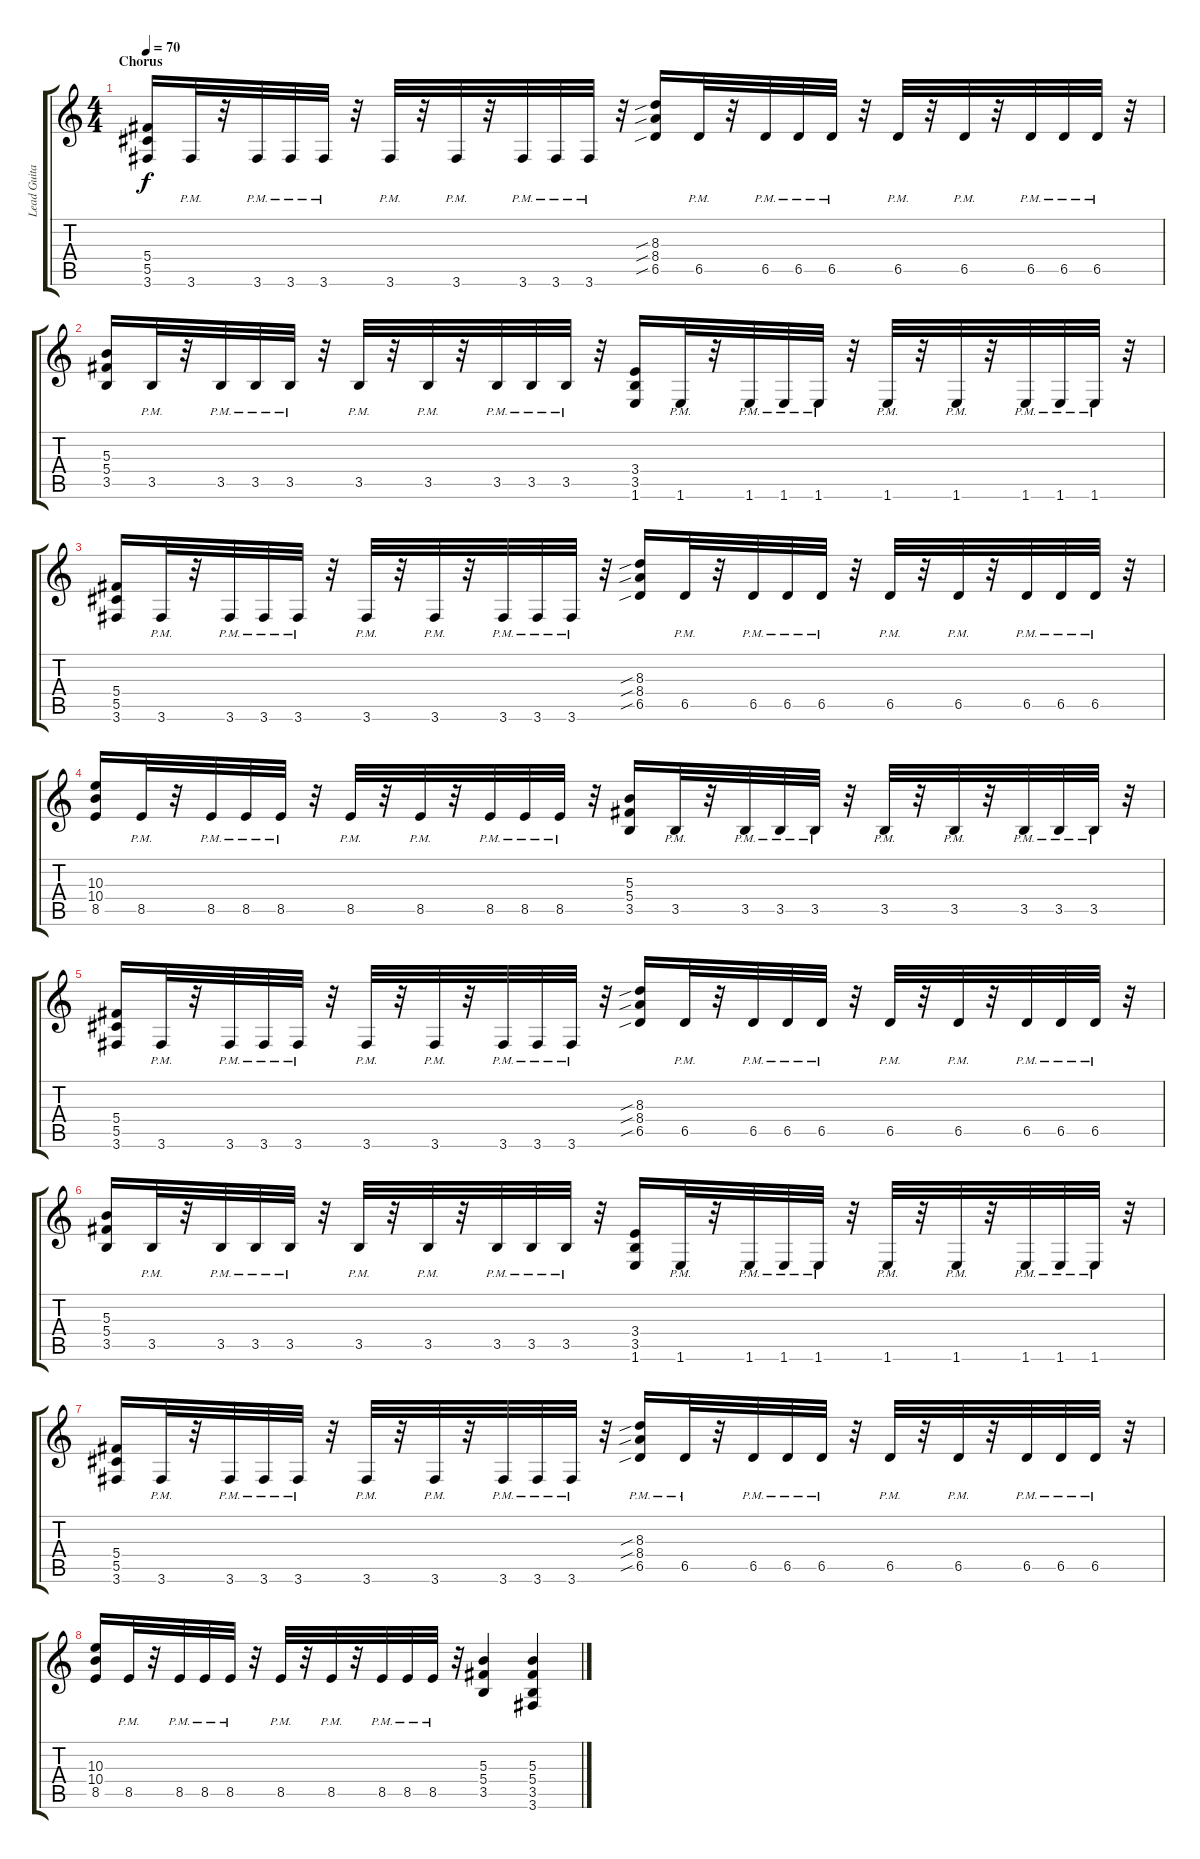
\track ("Lead Guitar" "Lead Guita") {instrument distortionguitar}
\staff {score tabs}
\tuning (Eb4 Bb3 Gb3 Db3 Ab2 Eb2) {hide}
\ts (4 4)
\section ("" "Chorus")
\tempo 70
\clef g2
\ks c
(5.4 5.5 3.6).16{dy f} 3.6{pm}.32 r.32 3.6{pm}.32 3.6{pm}.32 3.6{pm}.32 r.32 3.6{pm}.32 r.32 3.6{pm}.32 r.32 3.6{pm}.32 3.6{pm}.32 3.6{pm}.32 r.32 (8.3{sib} 8.4{sib} 6.5{sib}).16 6.5{pm}.32 r.32 6.5{pm}.32 6.5{pm}.32 6.5{pm}.32 r.32 6.5{pm}.32 r.32 6.5{pm}.32 r.32 6.5{pm}.32 6.5{pm}.32 6.5{pm}.32 r.32 |
(5.3 5.4 3.5).16 3.5{pm}.32 r.32 3.5{pm}.32 3.5{pm}.32 3.5{pm}.32 r.32 3.5{pm}.32 r.32 3.5{pm}.32 r.32 3.5{pm}.32 3.5{pm}.32 3.5{pm}.32 r.32 (3.4 3.5 1.6).16 1.6{pm}.32 r.32 1.6{pm}.32 1.6{pm}.32 1.6{pm}.32 r.32 1.6{pm}.32 r.32 1.6{pm}.32 r.32 1.6{pm}.32 1.6{pm}.32 1.6{pm}.32 r.32 |
(5.4 5.5 3.6).16 3.6{pm}.32 r.32 3.6{pm}.32 3.6{pm}.32 3.6{pm}.32 r.32 3.6{pm}.32 r.32 3.6{pm}.32 r.32 3.6{pm}.32 3.6{pm}.32 3.6{pm}.32 r.32 (8.3{sib} 8.4{sib} 6.5{sib}).16 6.5{pm}.32 r.32 6.5{pm}.32 6.5{pm}.32 6.5{pm}.32 r.32 6.5{pm}.32 r.32 6.5{pm}.32 r.32 6.5{pm}.32 6.5{pm}.32 6.5{pm}.32 r.32 |
(10.3 10.4 8.5).16 8.5{pm}.32 r.32 8.5{pm}.32 8.5{pm}.32 8.5{pm}.32 r.32 8.5{pm}.32 r.32 8.5{pm}.32 r.32 8.5{pm}.32 8.5{pm}.32 8.5{pm}.32 r.32 (5.3 5.4 3.5).16 3.5{pm}.32 r.32 3.5{pm}.32 3.5{pm}.32 3.5{pm}.32 r.32 3.5{pm}.32 r.32 3.5{pm}.32 r.32 3.5{pm}.32 3.5{pm}.32 3.5{pm}.32 r.32 |
(5.4 5.5 3.6).16 3.6{pm}.32 r.32 3.6{pm}.32 3.6{pm}.32 3.6{pm}.32 r.32 3.6{pm}.32 r.32 3.6{pm}.32 r.32 3.6{pm}.32 3.6{pm}.32 3.6{pm}.32 r.32 (8.3{sib} 8.4{sib} 6.5{sib}).16 6.5{pm}.32 r.32 6.5{pm}.32 6.5{pm}.32 6.5{pm}.32 r.32 6.5{pm}.32 r.32 6.5{pm}.32 r.32 6.5{pm}.32 6.5{pm}.32 6.5{pm}.32 r.32 |
(5.3 5.4 3.5).16 3.5{pm}.32 r.32 3.5{pm}.32 3.5{pm}.32 3.5{pm}.32 r.32 3.5{pm}.32 r.32 3.5{pm}.32 r.32 3.5{pm}.32 3.5{pm}.32 3.5{pm}.32 r.32 (3.4 3.5 1.6).16 1.6{pm}.32 r.32 1.6{pm}.32 1.6{pm}.32 1.6{pm}.32 r.32 1.6{pm}.32 r.32 1.6{pm}.32 r.32 1.6{pm}.32 1.6{pm}.32 1.6{pm}.32 r.32 |
(5.4 5.5 3.6).16 3.6{pm}.32 r.32 3.6{pm}.32 3.6{pm}.32 3.6{pm}.32 r.32 3.6{pm}.32 r.32 3.6{pm}.32 r.32 3.6{pm}.32 3.6{pm}.32 3.6{pm}.32 r.32 (8.3{sib pm} 8.4{sib pm} 6.5{sib pm}).16 6.5{pm}.32 r.32 6.5{pm}.32 6.5{pm}.32 6.5{pm}.32 r.32 6.5{pm}.32 r.32 6.5{pm}.32 r.32 6.5{pm}.32 6.5{pm}.32 6.5{pm}.32 r.32 |
(10.3 10.4 8.5).16 8.5{pm}.32 r.32 8.5{pm}.32 8.5{pm}.32 8.5{pm}.32 r.32 8.5{pm}.32 r.32 8.5{pm}.32 r.32 8.5{pm}.32 8.5{pm}.32 8.5{pm}.32 r.32 (5.3 5.4 3.5).4 (5.3 5.4 3.5 3.6).4
